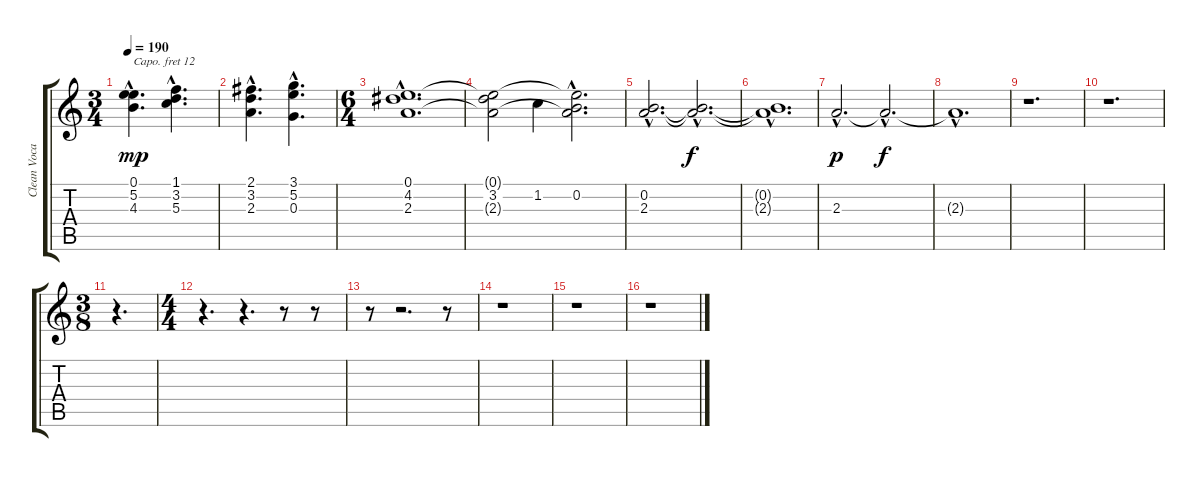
\track ("Clean Vocals" "Clean Voca") {instrument oboe}
\staff {score tabs}
\capo 12
\tuning (E4 B3 G3 D3 A2 D2) {hide}
\ts (3 4)
\tempo 190
\clef g2
\ks c
(0.1{hac} 5.2{hac} 4.3{hac}).4{d dy mp} (1.1{hac} 3.2{hac} 5.3{hac}).4{d} |
(2.1{hac} 3.2{hac} 2.3{hac}).4{d} (3.1{hac} 5.2{hac} 0.3{hac}).4{d} |
\ts (6 4)
(0.1{hac} 4.2{hac} 2.3{hac}).1{d} |
(0.1{t} 3.2 2.3{t}).2 1.2.4 (0.1{hac t} 0.2{hac} 2.3{hac t}).2{d} |
(0.2{hac} 2.3{hac}).2{d} (0.2{hac t} 2.3{hac t}).2{d dy f} |
(0.2{hac t} 2.3{hac t}).1{d} |
2.3{hac}.2{d dy p} 2.3{hac t}.2{d dy f} |
2.3{hac t}.1{d} |
r.1{d} |
r.1{d} |
\ts (3 8)
r.4{d} |
\ts (4 4)
r.4{d} r.4{d} r.8 r.8 |
r.8 r.2{d} r.8 |
r.1 |
r.1 |
r.1
